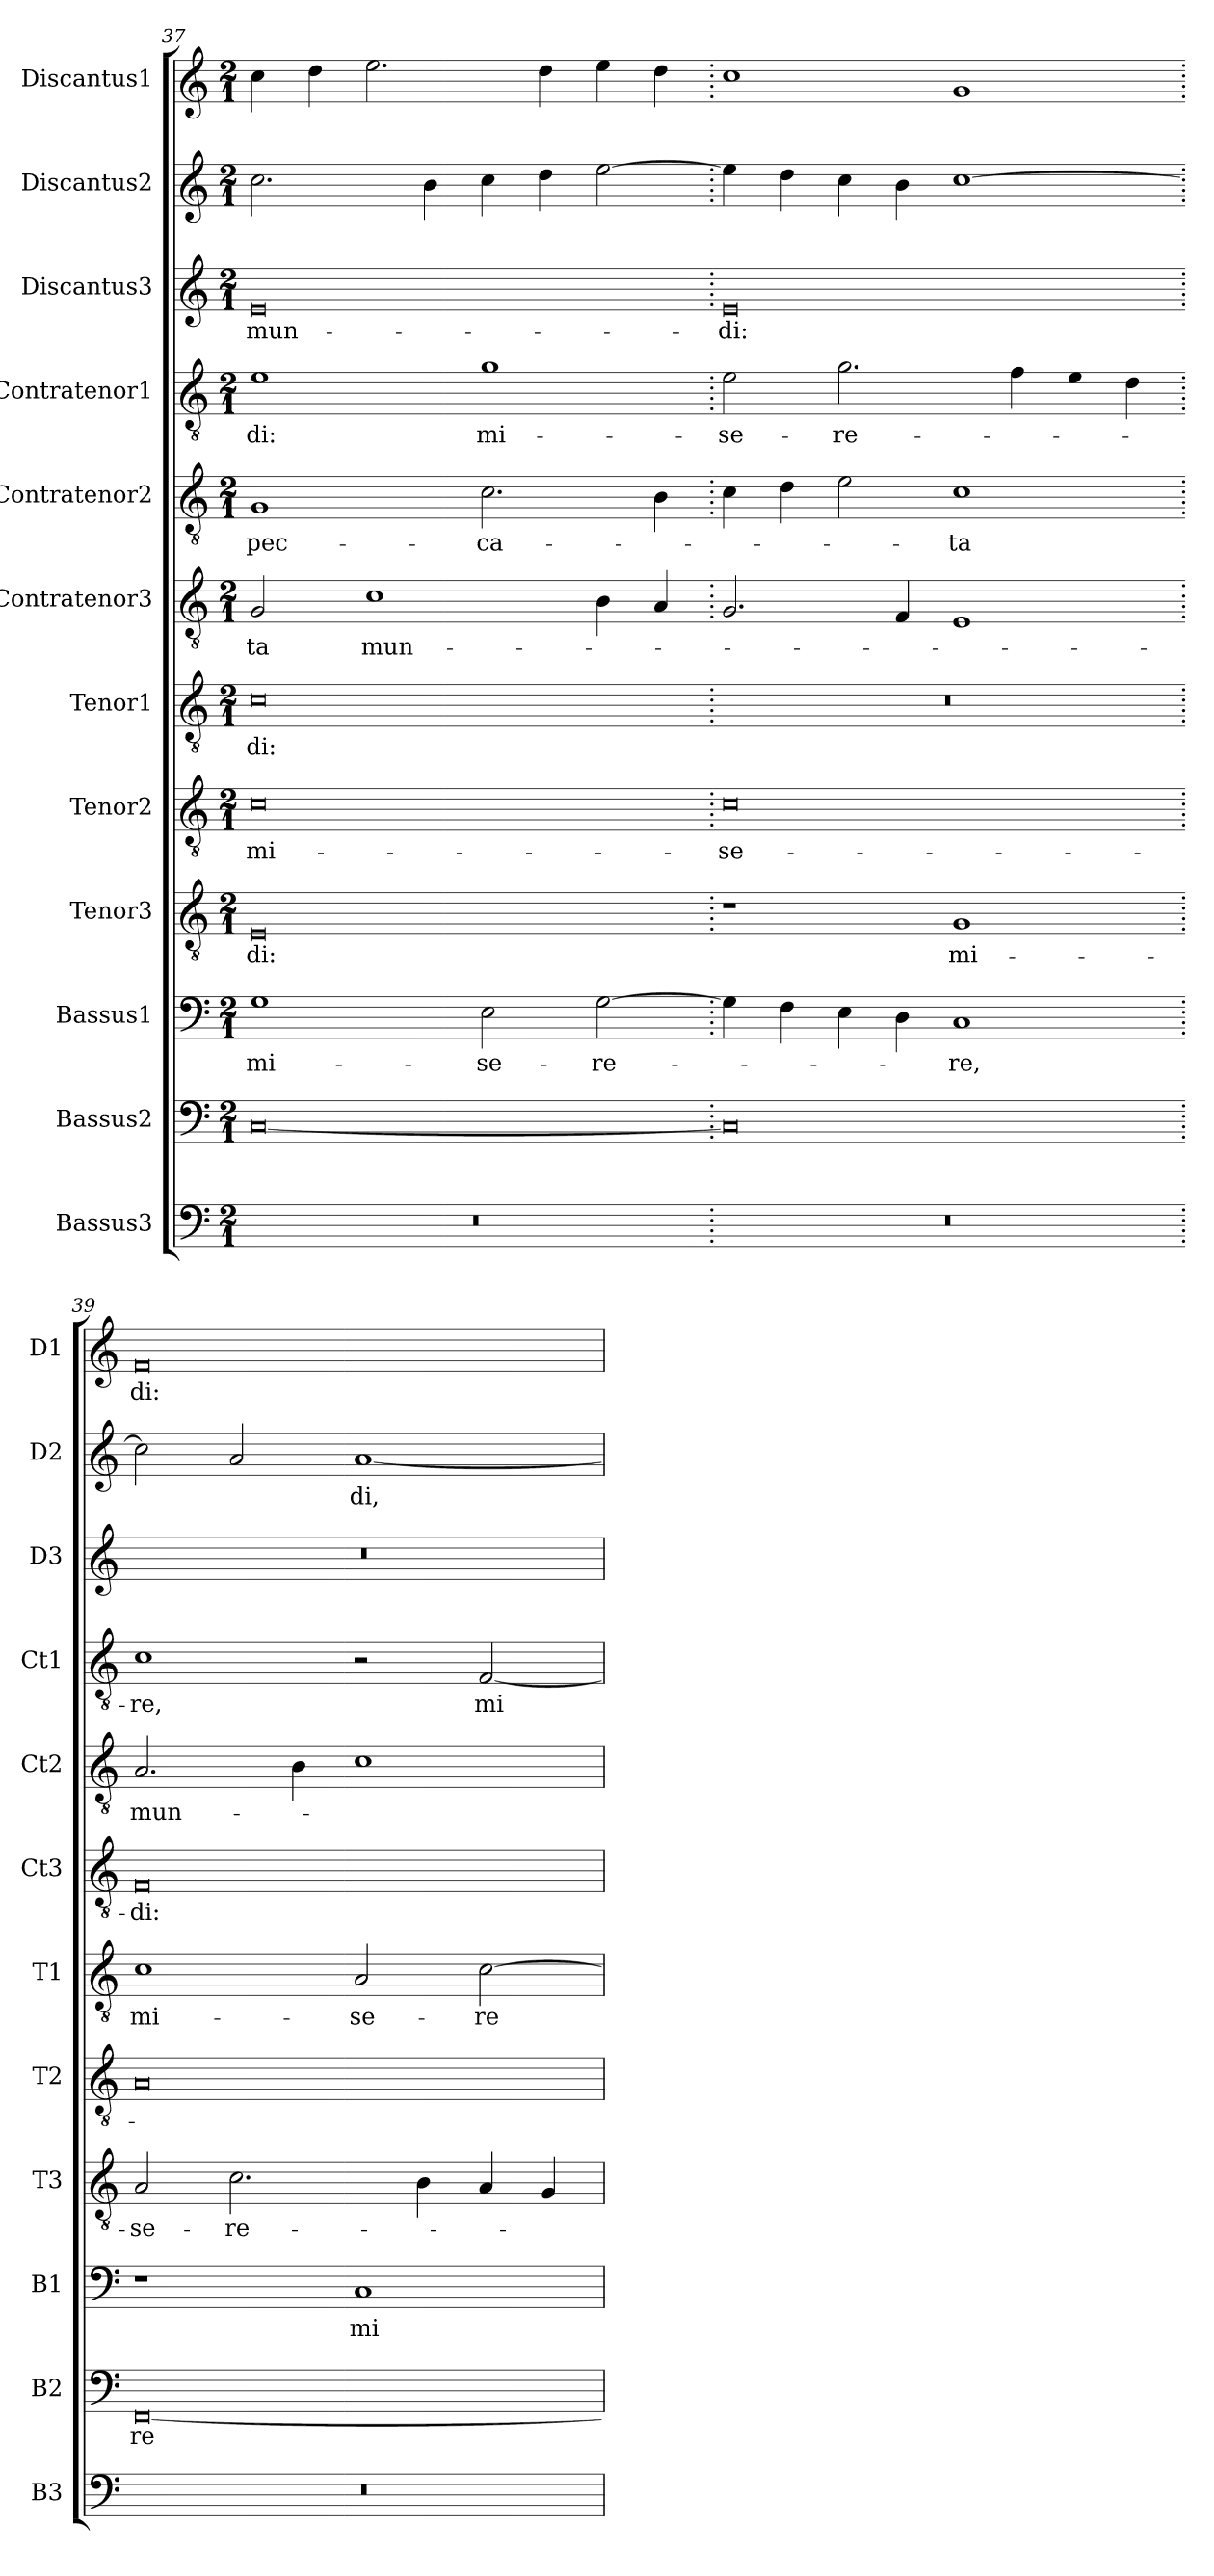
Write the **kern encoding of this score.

**kern	**kern	**text	**kern	**text	**kern	**text	**kern	**text	**kern	**text	**kern	**text	**kern	**text	**kern	**text	**kern	**text	**kern	**text	**kern	**text
*part12	*part11	*part11	*part10	*part10	*part9	*part9	*part8	*part8	*part7	*part7	*part6	*part6	*part5	*part5	*part4	*part4	*part3	*part3	*part2	*part2	*part1	*part1
*staff12	*staff11	*staff11	*staff10	*staff10	*staff9	*staff9	*staff8	*staff8	*staff7	*staff7	*staff6	*staff6	*staff5	*staff5	*staff4	*staff4	*staff3	*staff3	*staff2	*staff2	*staff1	*staff1
*I"Bassus3	*I"Bassus2	*	*I"Bassus1	*	*I"Tenor3	*	*I"Tenor2	*	*I"Tenor1	*	*I"Contratenor3	*	*I"Contratenor2	*	*I"Contratenor1	*	*I"Discantus3	*	*I"Discantus2	*	*I"Discantus1	*
*I'B3	*I'B2	*	*I'B1	*	*I'T3	*	*I'T2	*	*I'T1	*	*I'Ct3	*	*I'Ct2	*	*I'Ct1	*	*I'D3	*	*I'D2	*	*I'D1	*
*clefF4	*clefF4	*	*clefF4	*	*clefGv2	*	*clefGv2	*	*clefGv2	*	*clefGv2	*	*clefGv2	*	*clefGv2	*	*clefG2	*	*clefG2	*	*clefG2	*
*k[]	*k[]	*	*k[]	*	*k[]	*	*k[]	*	*k[]	*	*k[]	*	*k[]	*	*k[]	*	*k[]	*	*k[]	*	*k[]	*
*M2/1	*M2/1	*	*M2/1	*	*M2/1	*	*M2/1	*	*M2/1	*	*M2/1	*	*M2/1	*	*M2/1	*	*M2/1	*	*M2/1	*	*M2/1	*
=37	=37	=37	=37	=37	=37	=37	=37	=37	=37	=37	=37	=37	=37	=37	=37	=37	=37	=37	=37	=37	=37	=37
0r	[0C/	.	1G\	mi-	0E/	-di:	0c\	mi-	0c\	-di:	2G/	-ta	1G/	pec-	1e\	-di:	0e/	mun-	2.cc\	.	4cc\	.
.	.	.	.	.	.	.	.	.	.	.	.	.	.	.	.	.	.	.	.	.	4dd\	.
.	.	.	.	.	.	.	.	.	.	.	1c\	mun-	.	.	.	.	.	.	.	.	2.ee\	.
.	.	.	.	.	.	.	.	.	.	.	.	.	.	.	.	.	.	.	4b\	.	.	.
.	.	.	2E\	-se-	.	.	.	.	.	.	.	.	2.c\	-ca-	1g\	mi-	.	.	4cc\	.	.	.
.	.	.	.	.	.	.	.	.	.	.	.	.	.	.	.	.	.	.	4dd\	.	4dd\	.
.	.	.	[2G\	-re-	.	.	.	.	.	.	4B\	.	.	.	.	.	.	.	[2ee\	.	4ee\	.
.	.	.	.	.	.	.	.	.	.	.	4A/	.	4B\	.	.	.	.	.	.	.	4dd\	.
=38.	=38.	=38.	=38.	=38.	=38.	=38.	=38.	=38.	=38.	=38.	=38.	=38.	=38.	=38.	=38.	=38.	=38.	=38.	=38.	=38.	=38.	=38.
0r	0C/]	.	4G\]	.	1r	.	0c\	-se-	0r	.	2.G/	.	4c\	.	2e\	-se-	0e/	-di:	4ee\]	.	1cc\	.
.	.	.	4F\	.	.	.	.	.	.	.	.	.	4d\	.	.	.	.	.	4dd\	.	.	.
.	.	.	4E\	.	.	.	.	.	.	.	.	.	2e\	.	2.g\	-re-	.	.	4cc\	.	.	.
.	.	.	4D\	.	.	.	.	.	.	.	4F/	.	.	.	.	.	.	.	4b\	.	.	.
.	.	.	1C/	-re,	1G/	mi-	.	.	.	.	1E/	.	1c\	-ta	.	.	.	.	[1cc\	.	1g/	.
.	.	.	.	.	.	.	.	.	.	.	.	.	.	.	4f\	.	.	.	.	.	.	.
.	.	.	.	.	.	.	.	.	.	.	.	.	.	.	4e\	.	.	.	.	.	.	.
.	.	.	.	.	.	.	.	.	.	.	.	.	.	.	4d\	.	.	.	.	.	.	.
=39.	=39.	=39.	=39.	=39.	=39.	=39.	=39.	=39.	=39.	=39.	=39.	=39.	=39.	=39.	=39.	=39.	=39.	=39.	=39.	=39.	=39.	=39.
0r	[0FF/	-re-	1r	.	2A/	-se-	0A/	.	1c\	mi-	0F/	-di:	2.A/	mun-	1c\	-re,	0r	.	2cc\]	.	0f/	-di:
.	.	.	.	.	2.c\	-re-	.	.	.	.	.	.	.	.	.	.	.	.	2a/	.	.	.
.	.	.	.	.	.	.	.	.	.	.	.	.	4B\	.	.	.	.	.	.	.	.	.
.	.	.	1C/	mi-	.	.	.	.	2A/	-se-	.	.	1c\	.	2r	.	.	.	[1a/	-di,	.	.
.	.	.	.	.	4B\	.	.	.	.	.	.	.	.	.	.	.	.	.	.	.	.	.
.	.	.	.	.	4A/	.	.	.	[2c\	-re-	.	.	.	.	[2F/	mi-	.	.	.	.	.	.
.	.	.	.	.	4G/	.	.	.	.	.	.	.	.	.	.	.	.	.	.	.	.	.
=	=	=	=	=	=	=	=	=	=	=	=	=	=	=	=	=	=	=	=	=	=	=
*-	*-	*-	*-	*-	*-	*-	*-	*-	*-	*-	*-	*-	*-	*-	*-	*-	*-	*-	*-	*-	*-	*-
